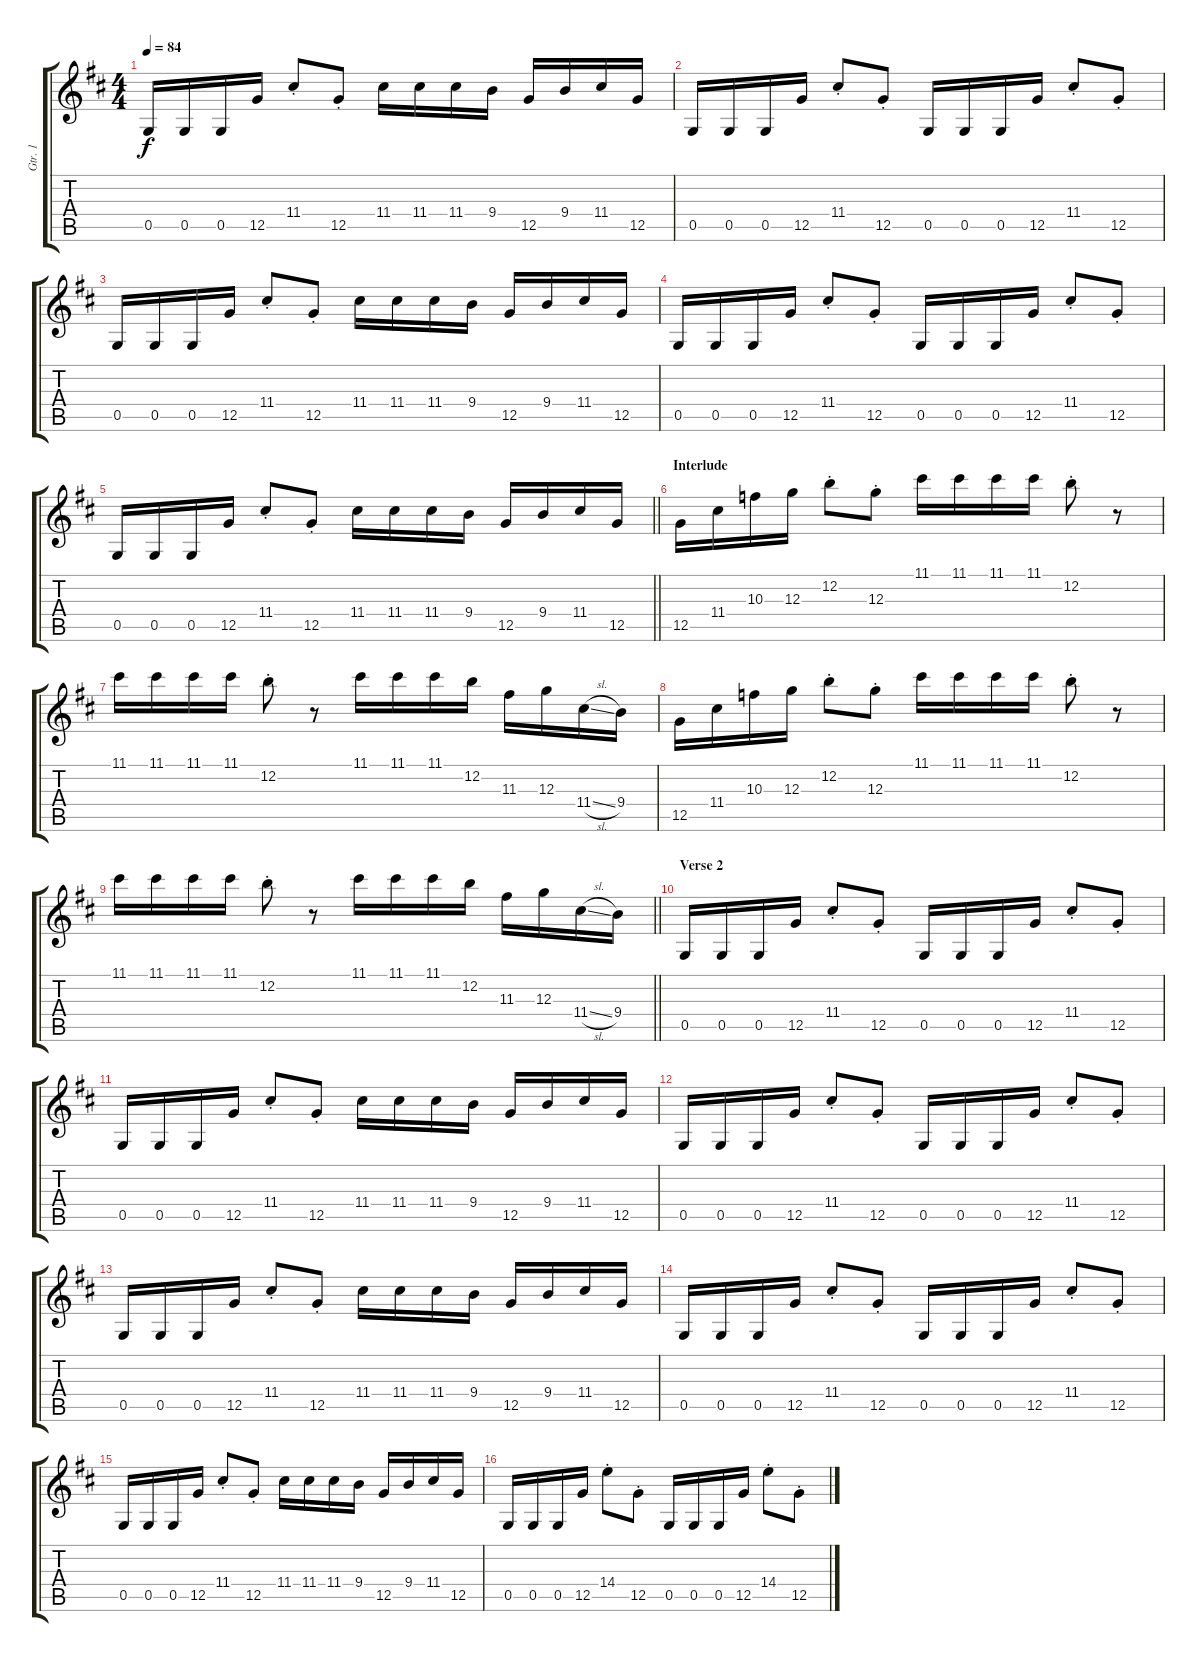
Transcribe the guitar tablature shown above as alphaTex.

\track ("Gtr. 1" "Gtr. 1") {instrument distortionguitar}
\staff {score tabs}
\tuning (D4 B3 G3 D3 G2 D2) {hide}
\ts (4 4)
\tempo 84
\clef g2
\ks d
0.5.16{dy f} 0.5.16 0.5.16 12.5.16 11.4{st}.8 12.5{st}.8 11.4.16 11.4.16 11.4.16 9.4.16 12.5.16 9.4.16 11.4.16 12.5.16 |
0.5.16 0.5.16 0.5.16 12.5.16 11.4{st}.8 12.5{st}.8 0.5.16 0.5.16 0.5.16 12.5.16 11.4{st}.8 12.5{st}.8 |
0.5.16 0.5.16 0.5.16 12.5.16 11.4{st}.8 12.5{st}.8 11.4.16 11.4.16 11.4.16 9.4.16 12.5.16 9.4.16 11.4.16 12.5.16 |
0.5.16 0.5.16 0.5.16 12.5.16 11.4{st}.8 12.5{st}.8 0.5.16 0.5.16 0.5.16 12.5.16 11.4{st}.8 12.5{st}.8 |
\barLineRight lightlight
0.5.16 0.5.16 0.5.16 12.5.16 11.4{st}.8 12.5{st}.8 11.4.16 11.4.16 11.4.16 9.4.16 12.5.16 9.4.16 11.4.16 12.5.16 |
\section ("" "Interlude")
12.5.16 11.4.16 10.3.16 12.3.16 12.2{st}.8 12.3{st}.8 11.1.16 11.1.16 11.1.16 11.1.16 12.2{st}.8 r.8 |
11.1.16 11.1.16 11.1.16 11.1.16 12.2{st}.8 r.8 11.1.16 11.1.16 11.1.16 12.2.16 11.3.16 12.3.16 11.4{sl}.16 9.4.16 |
12.5.16 11.4.16 10.3.16 12.3.16 12.2{st}.8 12.3{st}.8 11.1.16 11.1.16 11.1.16 11.1.16 12.2{st}.8 r.8 |
\barLineRight lightlight
11.1.16 11.1.16 11.1.16 11.1.16 12.2{st}.8 r.8 11.1.16 11.1.16 11.1.16 12.2.16 11.3.16 12.3.16 11.4{sl}.16 9.4.16 |
\section ("" "Verse 2")
0.5.16 0.5.16 0.5.16 12.5.16 11.4{st}.8 12.5{st}.8 0.5.16 0.5.16 0.5.16 12.5.16 11.4{st}.8 12.5{st}.8 |
0.5.16 0.5.16 0.5.16 12.5.16 11.4{st}.8 12.5{st}.8 11.4.16 11.4.16 11.4.16 9.4.16 12.5.16 9.4.16 11.4.16 12.5.16 |
0.5.16 0.5.16 0.5.16 12.5.16 11.4{st}.8 12.5{st}.8 0.5.16 0.5.16 0.5.16 12.5.16 11.4{st}.8 12.5{st}.8 |
0.5.16 0.5.16 0.5.16 12.5.16 11.4{st}.8 12.5{st}.8 11.4.16 11.4.16 11.4.16 9.4.16 12.5.16 9.4.16 11.4.16 12.5.16 |
0.5.16 0.5.16 0.5.16 12.5.16 11.4{st}.8 12.5{st}.8 0.5.16 0.5.16 0.5.16 12.5.16 11.4{st}.8 12.5{st}.8 |
0.5.16 0.5.16 0.5.16 12.5.16 11.4{st}.8 12.5{st}.8 11.4.16 11.4.16 11.4.16 9.4.16 12.5.16 9.4.16 11.4.16 12.5.16 |
0.5.16 0.5.16 0.5.16 12.5.16 14.4{st}.8 12.5{st}.8 0.5.16 0.5.16 0.5.16 12.5.16 14.4{st}.8 12.5{st}.8
